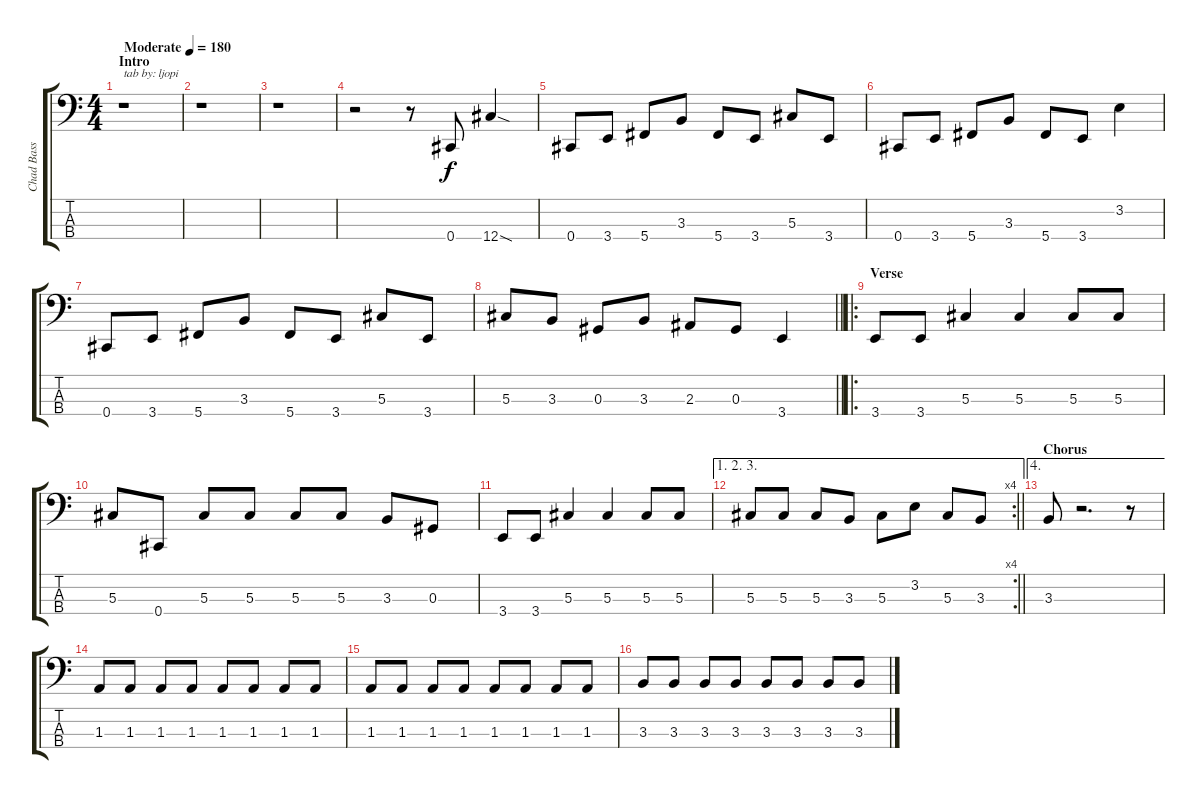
\track ("Chad Bass" "Chad Bass") {instrument electricbasspick}
\staff {score tabs}
\tuning (Gb2 Db2 Ab1 Db1) {hide}
\ts (4 4)
\section ("" "Intro")
\tempo (180 "Moderate")
\clef f4
\ks c
r.1{txt "tab by: ljopi" dy f instrument electricbasspick} |
r.1 |
r.1 |
r.2 r.8 0.4.8 12.4{sod}.4 |
0.4.8 3.4.8 5.4.8 3.3.8 5.4.8 3.4.8 5.3.8 3.4.8 |
0.4.8 3.4.8 5.4.8 3.3.8 5.4.8 3.4.8 3.2.4 |
0.4.8 3.4.8 5.4.8 3.3.8 5.4.8 3.4.8 5.3.8 3.4.8 |
\barLineRight lightlight
5.3.8 3.3.8 0.3.8 3.3.8 2.3.8 0.3.8 3.4.4 |
\ro
\section ("" "Verse")
3.4.8 3.4.8 5.3.4 5.3.4 5.3.8 5.3.8 |
5.3.8 0.4.8 5.3.8 5.3.8 5.3.8 5.3.8 3.3.8 0.3.8 |
3.4.8 3.4.8 5.3.4 5.3.4 5.3.8 5.3.8 |
\ae (1 2 3)
\rc 4
\barLineRight lightlight
5.3.8 5.3.8 5.3.8 3.3.8 5.3.8 3.2.8 5.3.8 3.3.8 |
\ae 4
\section ("" "Chorus")
3.3.8 r.2{d} r.8 |
1.3.8 1.3.8 1.3.8 1.3.8 1.3.8 1.3.8 1.3.8 1.3.8 |
1.3.8 1.3.8 1.3.8 1.3.8 1.3.8 1.3.8 1.3.8 1.3.8 |
3.3.8 3.3.8 3.3.8 3.3.8 3.3.8 3.3.8 3.3.8 3.3.8
